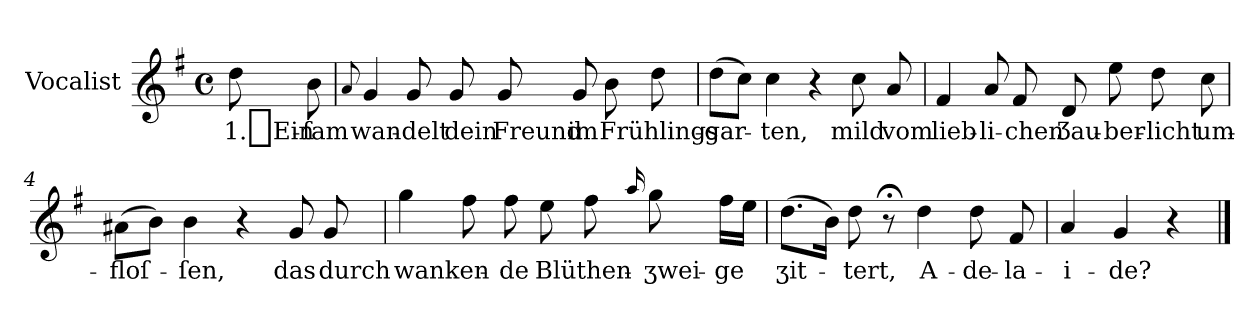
**kern	**text
*part1	*part1
*staff1	*staff1
*I"Vocalist	*
*clefG2	*
*k[f#]	*
*G:	*
*M4/4	*
*met(c)	*
=	=
8dd	1._Ein-
8b	-ſam
=1	=1
8qqa	.
4g	wan-
8g	-delt
8g	dein
8g	Freund
8g	im
8b	Frühlings-
8dd	.
=2	=2
(8ddL	-gar-
8ccJ)	.
4cc	-ten,
4r	.
8cc	mild
8a	vom
=3	=3
4f#	lieb-
8a	-li-
8f#	-chen
8d	Ʒau-
8ee	-ber-
8dd	-licht
8cc	um-
=4	=4
(8a#X\L	-floſ-
8bJ)	.
4b	-ſen,
4r	.
8g	das
8g	durch
=5	=5
4gg	wanken-
8ff#	.
8ff#	-de
8ee	Blüthen-
8ff#	.
16qqaa	.
8gg	-ʒwei-
16ff#LL	-ge
16eeJJ	.
=6	=6
(8.ddL	ʒit-
16bJk)	.
8dd	-tert,
8r;<	.
4dd	A-
8dd	-de-
8f#	-la-
=7	=7
4a	-i-
4g	-de?
4r	.
==	==
*-	*-
